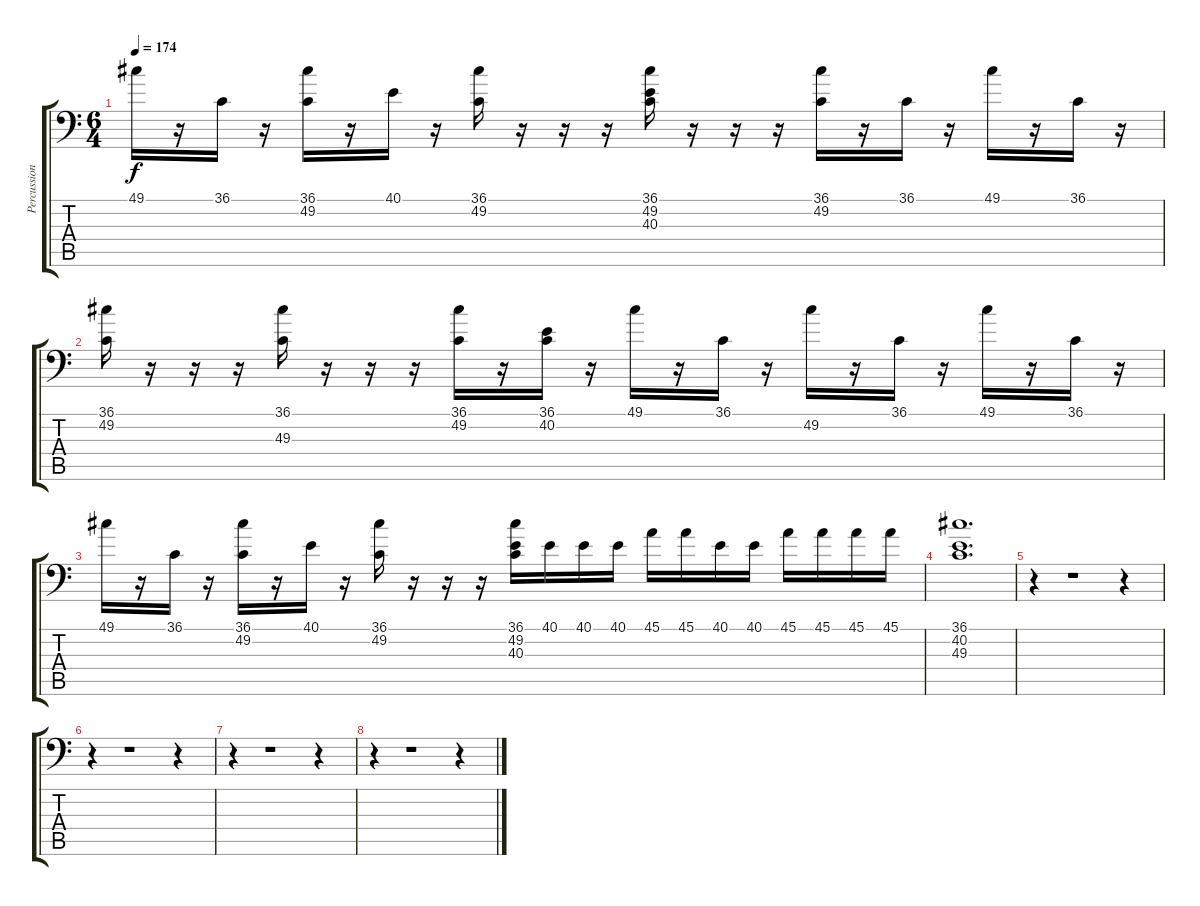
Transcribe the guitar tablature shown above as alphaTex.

\track ("Percussion" "Percussion") {instrument acousticgrandpiano}
\staff {score tabs}
\tuning (C-1 C-1 C-1 C-1 C-1 C-1) {hide}
\ts (6 4)
\tempo 174
\clef f4
\ks c
49.1.16{dy f} r.16 36.1.16 r.16 (36.1 49.2).16 r.16 40.1.16 r.16 (36.1 49.2).16 r.16 r.16 r.16 (36.1 49.2 40.3).16 r.16 r.16 r.16 (36.1 49.2).16 r.16 36.1.16 r.16 49.1.16 r.16 36.1.16 r.16 |
(36.1 49.2).16 r.16 r.16 r.16 (36.1 49.3).16 r.16 r.16 r.16 (36.1 49.2).16 r.16 (36.1 40.2).16 r.16 49.1.16 r.16 36.1.16 r.16 49.2.16 r.16 36.1.16 r.16 49.1.16 r.16 36.1.16 r.16 |
49.1.16 r.16 36.1.16 r.16 (36.1 49.2).16 r.16 40.1.16 r.16 (36.1 49.2).16 r.16 r.16 r.16 (36.1 49.2 40.3).16 40.1.16 40.1.16 40.1.16 45.1.16 45.1.16 40.1.16 40.1.16 45.1.16 45.1.16 45.1.16 45.1.16 |
(36.1 40.2 49.3).1{d} |
r.4 r.1 r.4 |
r.4 r.1 r.4 |
r.4 r.1 r.4 |
r.4 r.1 r.4
